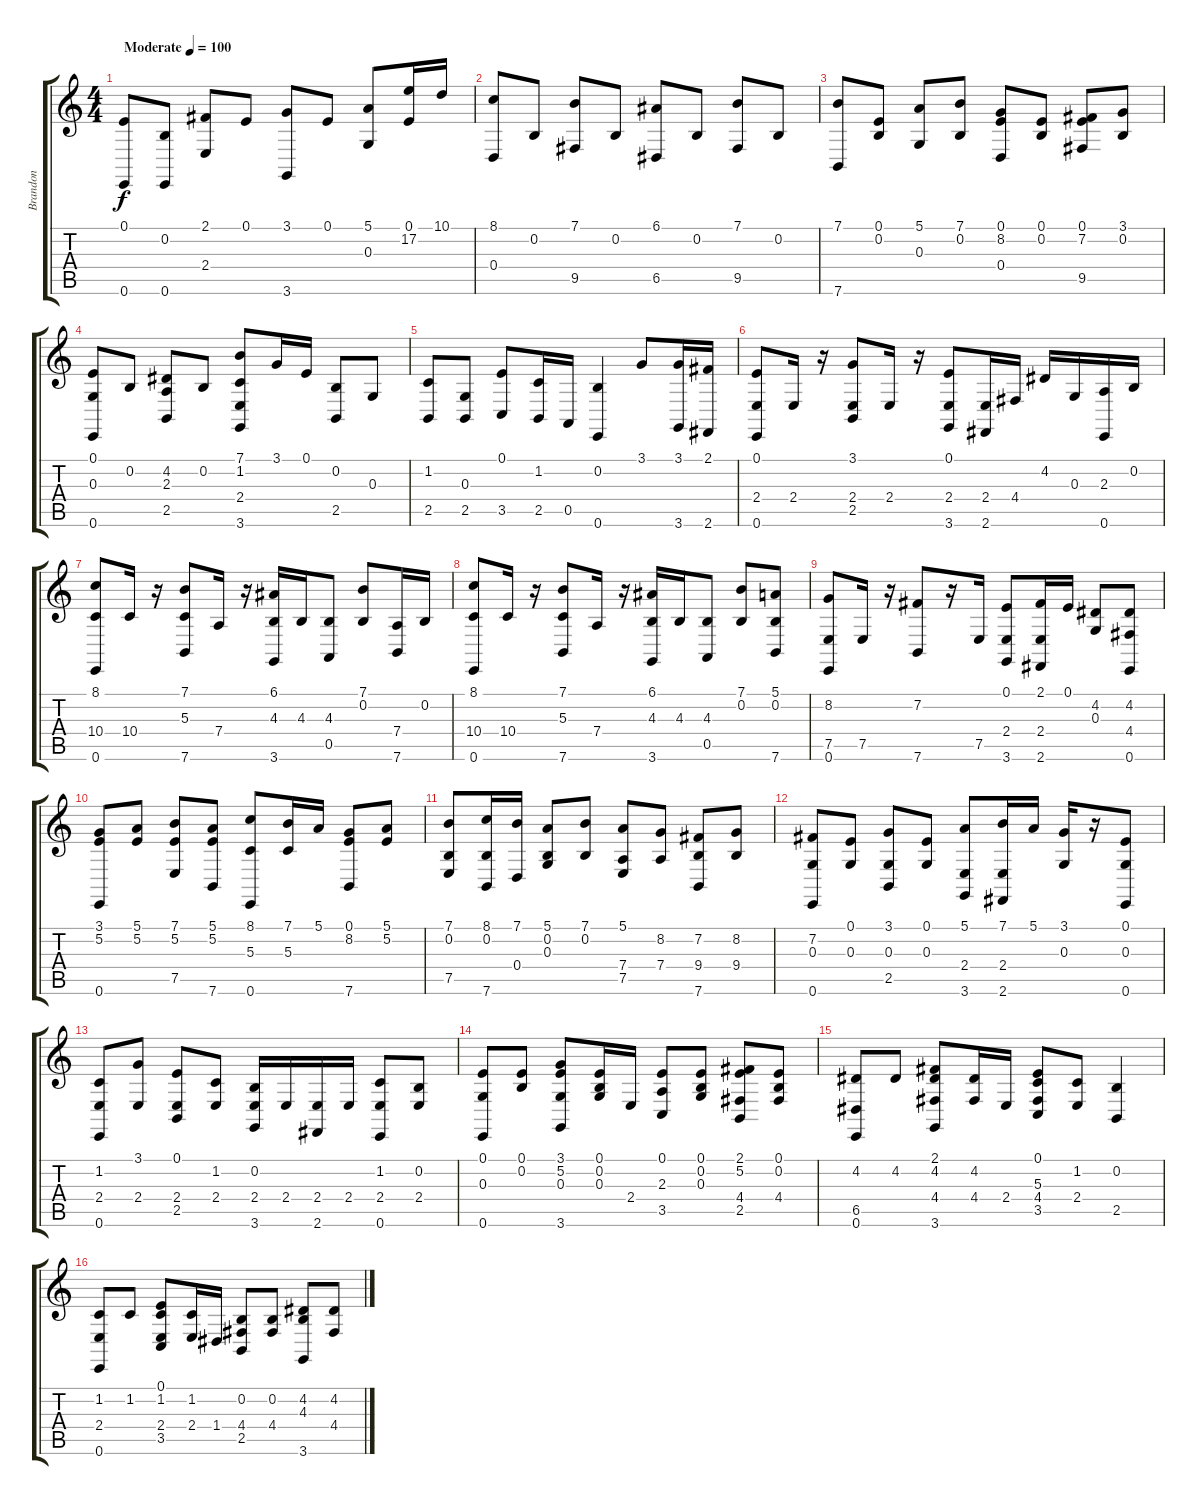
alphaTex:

\track ("Brandon" "Brandon") {instrument acousticgrandpiano}
\staff {score tabs}
\tuning (E4 B3 G3 D3 A2 E2) {hide}
\ts (4 4)
\tempo (100 "Moderate")
\clef g2
\ks c
(0.1 0.6).8{dy f instrument acousticgrandpiano} (0.2 0.6).8 (2.1 2.4).8 0.1.8 (3.1 3.6).8 0.1.8 (5.1 0.3).8 (0.1 17.2).16 10.1.16 |
(8.1 0.4).8 0.2.8 (7.1 9.5).8 0.2.8 (6.1 6.5).8 0.2.8 (7.1 9.5).8 0.2.8 |
(7.1 7.6).8 (0.1 0.2).8 (5.1 0.3).8 (7.1 0.2).8 (0.1 8.2 0.4).8 (0.1 0.2).8 (0.1 7.2 9.5).8 (3.1 0.2).8 |
(0.1 0.3 0.6).8 0.2.8 (4.2 2.3 2.5).8 0.2.8 (7.1 1.2 2.4 3.6).8 3.1.16 0.1.16 (0.2 2.5).8 0.3.8 |
(1.2 2.5).8 (0.3 2.5).8 (0.1 3.5).8 (1.2 2.5).16 0.5.16 (0.2 0.6).4 3.1.8 (3.1 3.6).16 (2.1 2.6).16 |
(0.1 2.4 0.6).8 2.4.16 r.16 (3.1 2.4 2.5).8 2.4.16 r.16 (0.1 2.4 3.6).8 (2.4 2.6).16 4.4.16 4.2.16 0.3.16 (2.3 0.6).16 0.2.16 |
(8.1 10.4 0.6).8 10.4.16 r.16 (7.1 5.3 7.6).8 7.4.16 r.16 (6.1 4.3 3.6).16 4.3.16 (4.3 0.5).8 (7.1 0.2).8 (7.4 7.6).16 0.2.16 |
(8.1 10.4 0.6).8 10.4.16 r.16 (7.1 5.3 7.6).8 7.4.16 r.16 (6.1 4.3 3.6).16 4.3.16 (4.3 0.5).8 (7.1 0.2).8 (5.1 0.2 7.6).8 |
(8.2 7.5 0.6).8 7.5.16 r.16 (7.2 7.6).8 r.16 7.5.16 (0.1 2.4 3.6).8 (2.1 2.4 2.6).16 0.1.16 (4.2 0.3).8 (4.2 4.4 0.6).8 |
(3.1 5.2 0.6).8 (5.1 5.2).8 (7.1 5.2 7.5).8 (5.1 5.2 7.6).8 (8.1 5.3 0.6).8 (7.1 5.3).16 5.1.16 (0.1 8.2 7.6).8 (5.1 5.2).8 |
(7.1 0.2 7.5).8 (8.1 0.2 7.6).16 (7.1 0.4).16 (5.1 0.2 0.3).8 (7.1 0.2).8 (5.1 7.4 7.5).8 (8.2 7.4).8 (7.2 9.4 7.6).8 (8.2 9.4).8 |
(7.2 0.3 0.6).8 (0.1 0.3).8 (3.1 0.3 2.5).8 (0.1 0.3).8 (5.1 2.4 3.6).8 (7.1 2.4 2.6).16 5.1.16 (3.1 0.3).16 r.16 (0.1 0.3 0.6).8 |
(1.2 2.4 0.6).8 (3.1 2.4).8 (0.1 2.4 2.5).8 (1.2 2.4).8 (0.2 2.4 3.6).16 2.4.16 (2.4 2.6).16 2.4.16 (1.2 2.4 0.6).8 (0.2 2.4).8 |
(0.1 0.3 0.6).8 (0.1 0.2).8 (3.1 5.2 0.3 3.6).8 (0.1 0.2 0.3).16 2.4.16 (0.1 2.3 3.5).8 (0.1 0.2 0.3).8 (2.1 5.2 4.4 2.5).8 (0.1 0.2 4.4).8 |
(4.2 6.5 0.6).8 4.2.8 (2.1 4.2 4.4 3.6).8 (4.2 4.4).16 2.4.16 (0.1 5.3 4.4 3.5).8 (1.2 2.4).8 (0.2 2.5).4 |
(1.2 2.4 0.6).8 1.2.8 (0.1 1.2 2.4 3.5).8 (1.2 2.4).16 1.4.16 (0.2 4.4 2.5).8 (0.2 4.4).8 (4.2 4.3 3.6).8 (4.2 4.4).8
